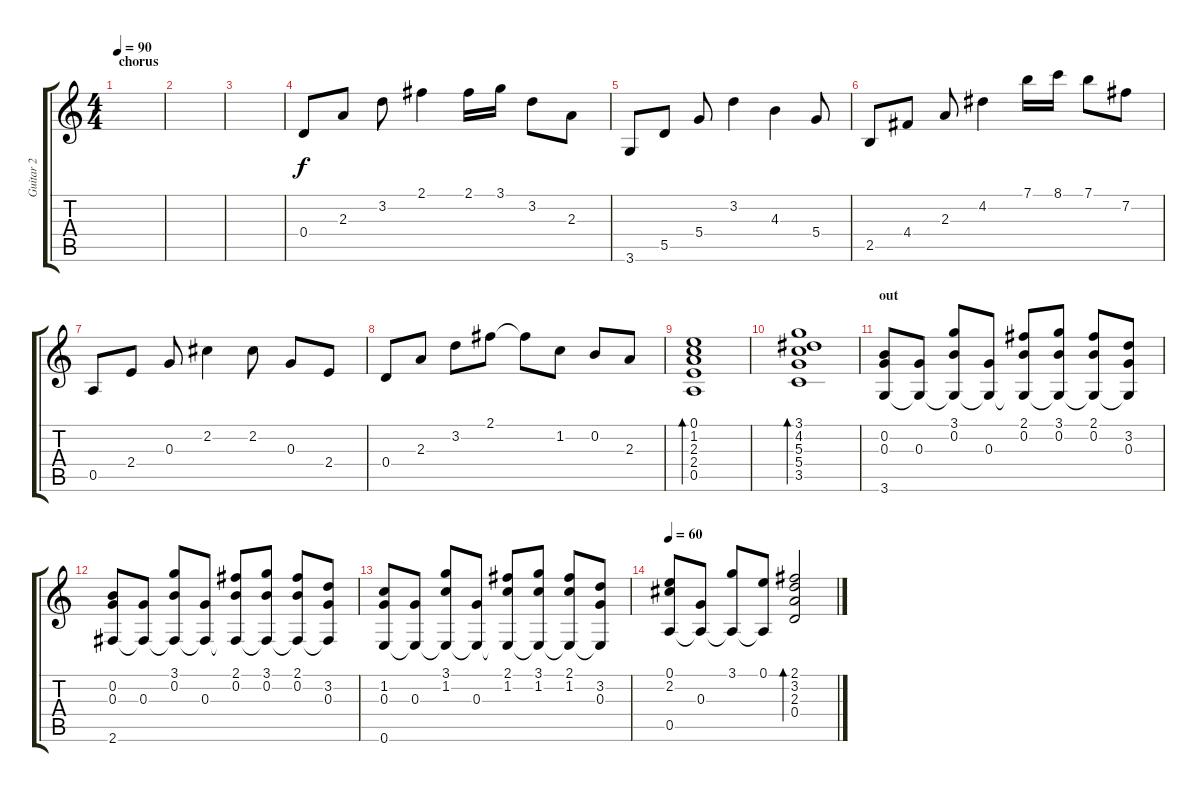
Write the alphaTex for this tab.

\track ("Guitar 2" "Guitar 2") {instrument overdrivenguitar}
\staff {score tabs}
\tuning (E4 B3 G3 D3 A2 E2) {hide}
\ts (4 4)
\section ("" "chorus")
\tempo 90
\clef g2
\ks c
|
|
|
0.4.8 2.3.8 3.2.8 2.1.4 2.1.16 3.1.16 3.2.8 2.3.8 |
3.6.8 5.5.8 5.4.8 3.2.4 4.3.4 5.4.8 |
2.5.8 4.4.8 2.3.8 4.2.4 7.1.16 8.1.16 7.1.8 7.2.8 |
0.5.8 2.4.8 0.3.8 2.2.4 2.2.8 0.3.8 2.4.8 |
0.4.8 2.3.8 3.2.8 2.1.8 2.1{t}.8 1.2.8 0.2.8 2.3.8 |
(0.1 1.2 2.3 2.4 0.5).1{bd 480} |
(3.1 4.2 5.3 5.4 3.5).1{bd 480} |
\section ("" "out")
(0.2 0.3 3.6).8{instrument acousticguitarsteel} (0.3 3.6{t}).8 (3.1 0.2 3.6{t}).8 (0.3 3.6{t}).8 (2.1 0.2 3.6{t}).8 (3.1 0.2 3.6{t}).8 (2.1 0.2 3.6{t}).8 (3.2 0.3 3.6{t}).8 |
(0.2 0.3 2.6).8 (0.3 2.6{t}).8 (3.1 0.2 2.6{t}).8 (0.3 2.6{t}).8 (2.1 0.2 2.6{t}).8 (3.1 0.2 2.6{t}).8 (2.1 0.2 2.6{t}).8 (3.2 0.3 2.6{t}).8 |
(1.2 0.3 0.6).8 (0.3 0.6{t}).8 (3.1 1.2 0.6{t}).8 (0.3 0.6{t}).8 (2.1 1.2 0.6{t}).8 (3.1 1.2 0.6{t}).8 (2.1 1.2 0.6{t}).8 (3.2 0.3 0.6{t}).8 |
\tempo 60
(0.1 2.2 0.5).8 (0.3 0.5{t}).8 (3.1 0.5{t}).8 (0.1 0.5{t}).8 (2.1 3.2 2.3 0.4).2{bd 240}
